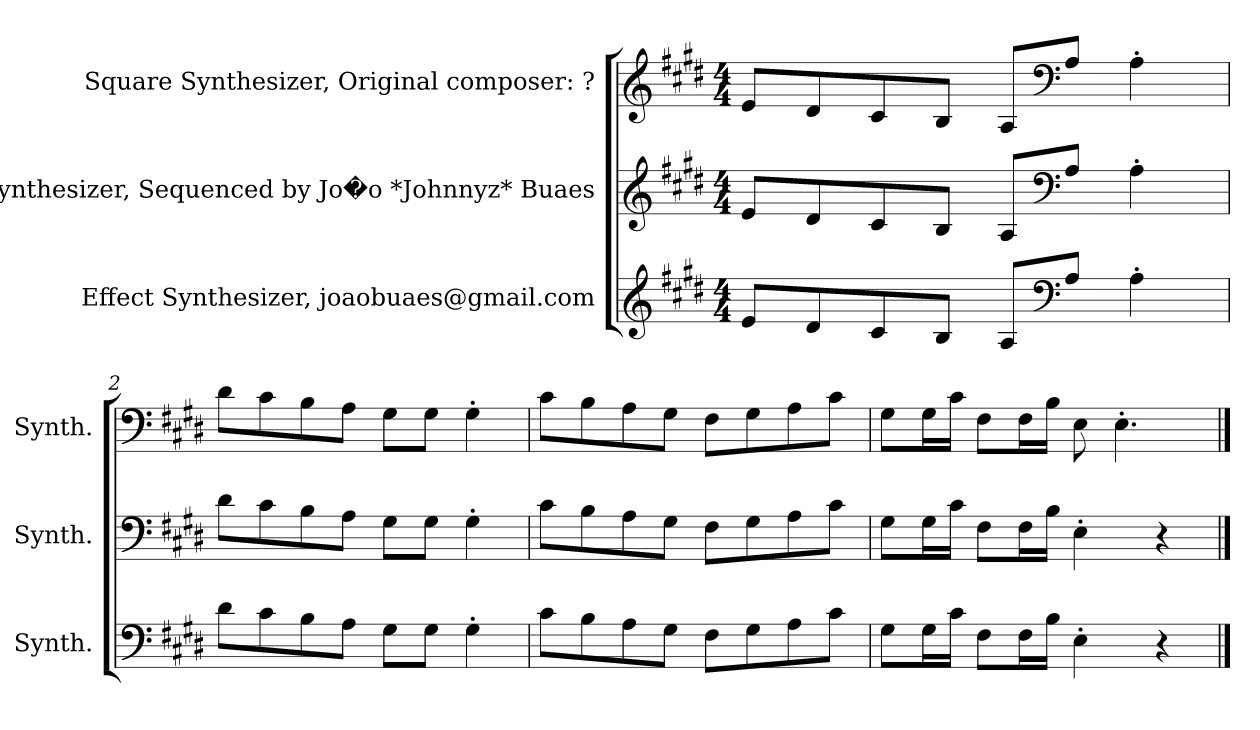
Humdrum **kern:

**kern	**kern	**kern
*part3	*part2	*part1
*staff3	*staff2	*staff1
*I"Effect Synthesizer, joaobuaes@gmail.com	*I"Square Synthesizer, Sequenced by Jo�o *Johnnyz* Buaes	*I"Square Synthesizer, Original composer: ?
*I'Synth.	*I'Synth.	*I'Synth.
*clefG2	*clefG2	*clefG2
*k[f#c#g#d#]	*k[f#c#g#d#]	*k[f#c#g#d#]
*M4/4	*M4/4	*M4/4
*MM162	*MM162	*MM162
=1	=1	=1
8e/L	8e/L	8e/L
8d#/	8d#/	8d#/
8c#/	8c#/	8c#/
8B/J	8B/J	8B/J
8A/L	8A/L	8A/L
*clefF4	*clefF4	*clefF4
8A/J	8A/J	8A/J
4A'\	4A'\	4A'\
=2	=2	=2
8d#\L	8d#\L	8d#\L
8c#\	8c#\	8c#\
8B\	8B\	8B\
8A\J	8A\J	8A\J
8G#\L	8G#\L	8G#\L
8G#\J	8G#\J	8G#\J
4G#'\	4G#'\	4G#'\
!!LO:LB:g=z
=3	=3	=3
8c#\L	8c#\L	8c#\L
8B\	8B\	8B\
8A\	8A\	8A\
8G#\J	8G#\J	8G#\J
8F#\L	8F#\L	8F#\L
8G#\	8G#\	8G#\
8A\	8A\	8A\
8c#\J	8c#\J	8c#\J
=4	=4	=4
8G#\L	8G#\L	8G#\L
16G#\L	16G#\L	16G#\L
16c#\JJ	16c#\JJ	16c#\JJ
8F#\L	8F#\L	8F#\L
16F#\L	16F#\L	16F#\L
16B\JJ	16B\JJ	16B\JJ
4E'\	4E'\	8E\
.	.	4.E'\
4r	4r	.
==	==	==
*-	*-	*-
